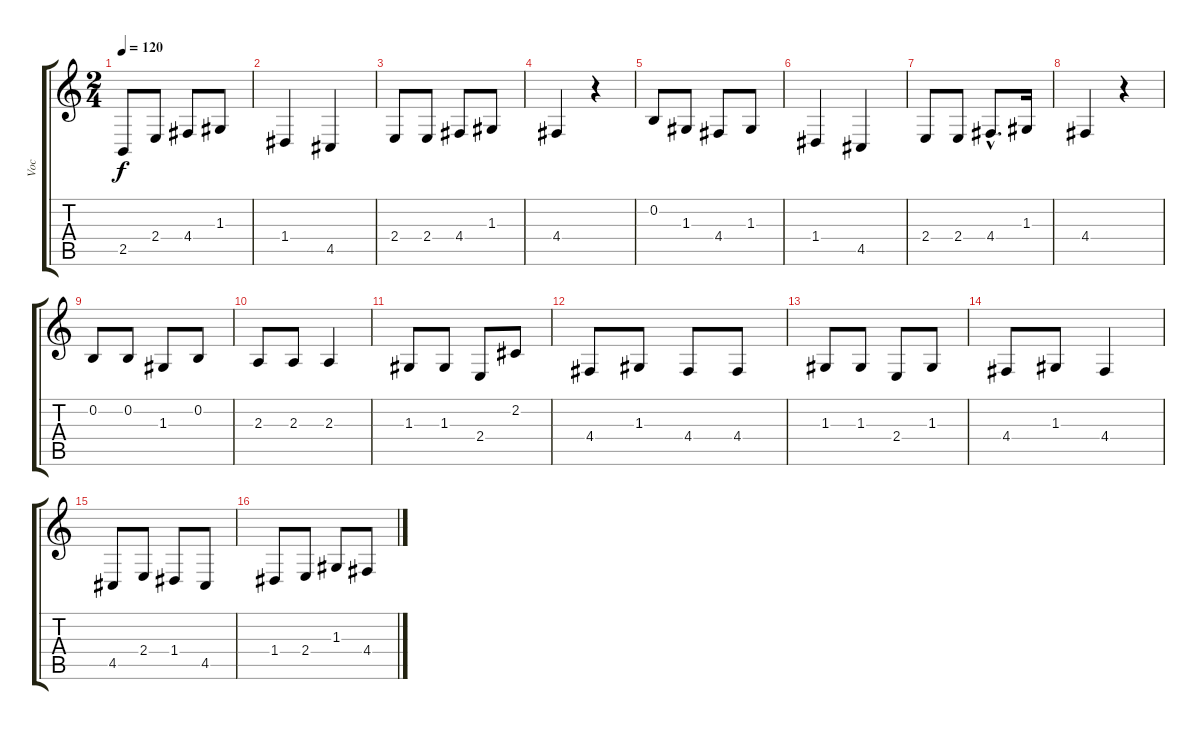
\track ("Voc" "Voc") {instrument voiceoohs}
\staff {score tabs}
\tuning (E4 B3 G3 D3 A2 E2) {hide}
\ts (2 4)
\tempo 120
\clef g2
\ks c
2.5.8{dy f instrument voiceoohs} 2.4.8 4.4.8 1.3.8 |
1.4.4 4.5.4 |
2.4.8 2.4.8 4.4.8 1.3.8 |
4.4.4 r.4 |
0.2.8 1.3.8 4.4.8 1.3.8 |
1.4.4 4.5.4 |
2.4.8 2.4.8 4.4{hac}.8{d} 1.3.16 |
4.4.4 r.4 |
0.2.8 0.2.8 1.3.8 0.2.8 |
2.3.8 2.3.8 2.3.4 |
1.3.8 1.3.8 2.4.8 2.2.8 |
4.4.8 1.3.8 4.4.8 4.4.8 |
1.3.8 1.3.8 2.4.8 1.3.8 |
4.4.8 1.3.8 4.4.4 |
4.5.8 2.4.8 1.4.8 4.5.8 |
1.4.8 2.4.8 1.3.8 4.4.8
